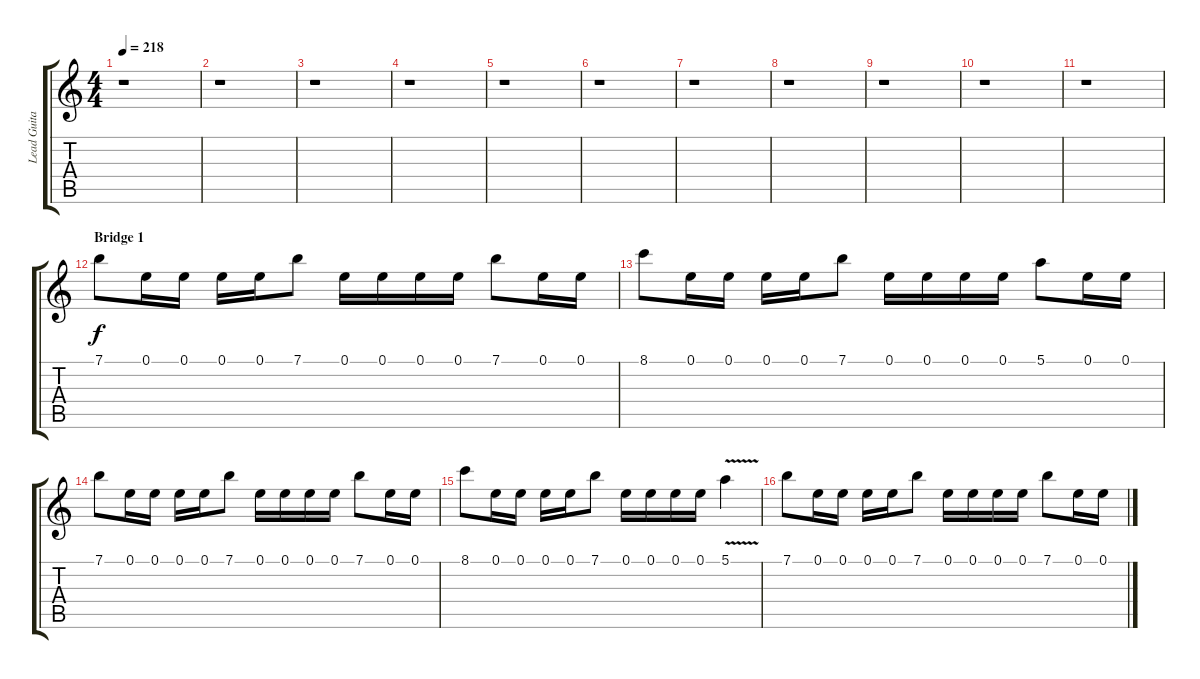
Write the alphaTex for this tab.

\track ("Lead Guitar 1" "Lead Guita") {instrument overdrivenguitar}
\staff {score tabs}
\tuning (E4 B3 G3 D3 A2 E2) {hide}
\ts (4 4)
\tempo 218
\clef g2
\ks c
r.1{dy f} |
r.1 |
r.1 |
r.1 |
r.1 |
r.1 |
r.1 |
r.1 |
r.1 |
r.1 |
r.1 |
\section ("" "Bridge 1")
7.1.8 0.1.16 0.1.16 0.1.16 0.1.16 7.1.8 0.1.16 0.1.16 0.1.16 0.1.16 7.1.8 0.1.16 0.1.16 |
8.1.8 0.1.16 0.1.16 0.1.16 0.1.16 7.1.8 0.1.16 0.1.16 0.1.16 0.1.16 5.1.8 0.1.16 0.1.16 |
7.1.8 0.1.16 0.1.16 0.1.16 0.1.16 7.1.8 0.1.16 0.1.16 0.1.16 0.1.16 7.1.8 0.1.16 0.1.16 |
8.1.8 0.1.16 0.1.16 0.1.16 0.1.16 7.1.8 0.1.16 0.1.16 0.1.16 0.1.16 5.1{v}.4 |
7.1.8 0.1.16 0.1.16 0.1.16 0.1.16 7.1.8 0.1.16 0.1.16 0.1.16 0.1.16 7.1.8 0.1.16 0.1.16
